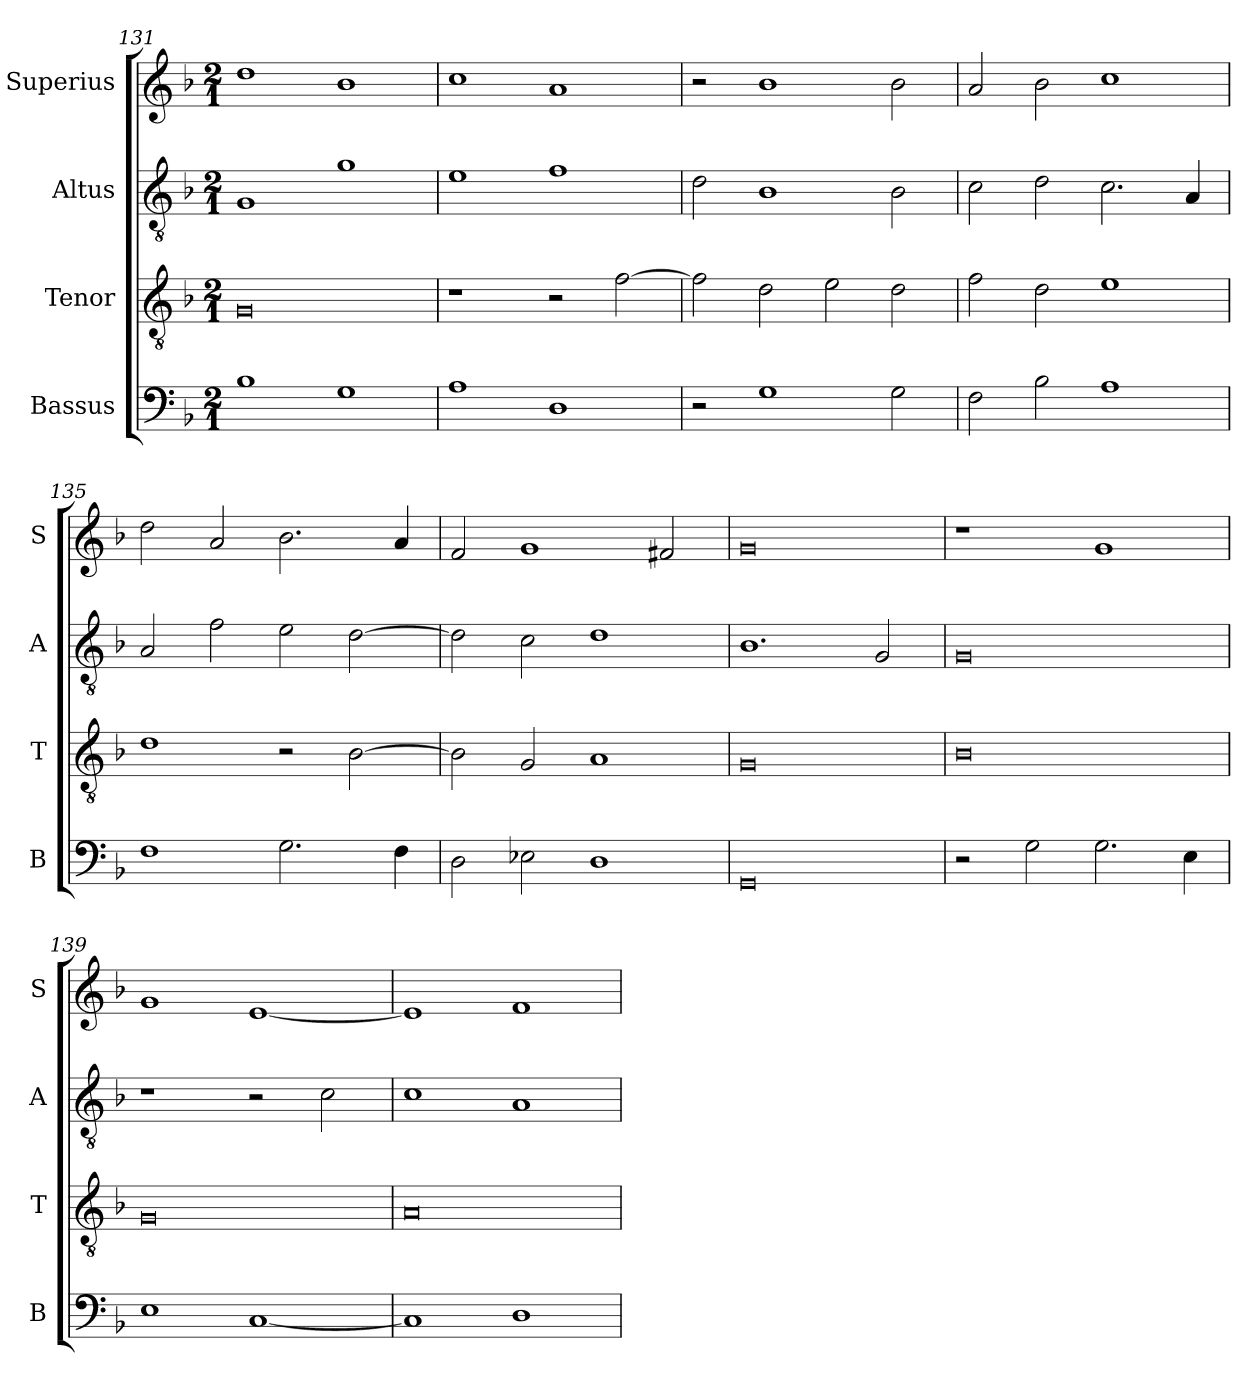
**kern	**kern	**kern	**kern
*part4	*part3	*part2	*part1
*staff4	*staff3	*staff2	*staff1
*I"Bassus	*I"Tenor	*I"Altus	*I"Superius
*I'B	*I'T	*I'A	*I'S
*clefF4	*clefGv2	*clefGv2	*clefG2
*k[b-]	*k[b-]	*k[b-]	*k[b-]
*M2/1	*M2/1	*M2/1	*M2/1
=131	=131	=131	=131
1B-	0G	1G	1dd
1G	.	1g	1b-
=132	=132	=132	=132
1A	1r	1e	1cc
1D	2r	1f	1a
.	[2f\	.	.
=133	=133	=133	=133
2r	2f\]	2d\	2r
1G	2d\	1B-	1b-
.	2e\	.	.
2G\	2d\	2B-\	2b-\
=134	=134	=134	=134
2F\	2f\	2c\	2a/
2B-\	2d\	2d\	2b-\
1A	1e	2.c\	1cc
.	.	4A/	.
=135	=135	=135	=135
1F	1d	2A/	2dd\
.	.	2f\	2a/
2.G\	2r	2e\	2.b-\
.	[2B-\	[2d\	.
4F\	.	.	4a/
=136	=136	=136	=136
2D\	2B-\]	2d\]	2f/
2E-X\	2G/	2c\	1g
1D	1A	1d	.
.	.	.	2f#X/
=137	=137	=137	=137
0GG	0G	1.B-	0g
.	.	2G/	.
=138	=138	=138	=138
2r	0B-	0G	1r
2G\	.	.	.
2.G\	.	.	1g
4E\	.	.	.
=139	=139	=139	=139
1E	0G	1r	1g
[1C	.	2r	[1e
.	.	2c\	.
=140	=140	=140	=140
1C]	0A	1c	1e]
1D	.	1A	1f
=	=	=	=
*-	*-	*-	*-
